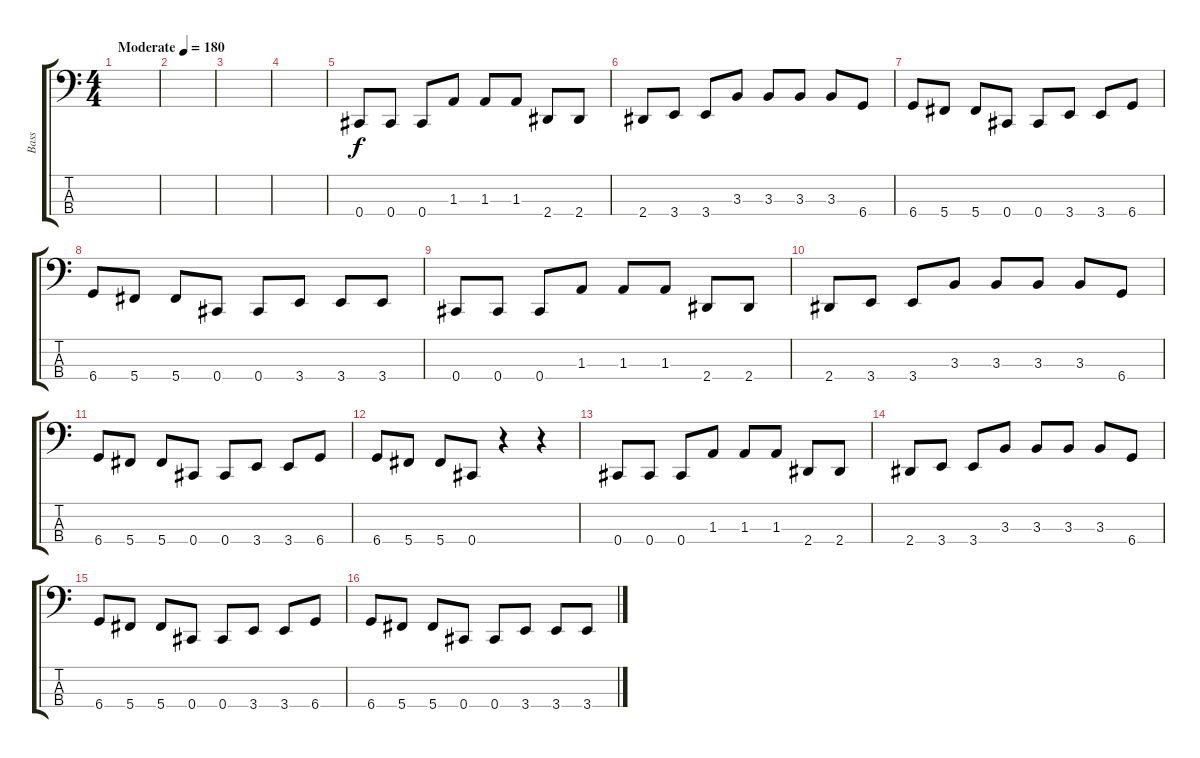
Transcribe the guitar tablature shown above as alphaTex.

\track ("Bass" "Bass") {instrument electricbassfinger}
\staff {score tabs}
\tuning (Gb2 Db2 Ab1 Db1) {hide}
\ts (4 4)
\tempo (180 "Moderate")
\clef f4
\ks c
|
|
|
|
0.4.8 0.4.8 0.4.8 1.3.8 1.3.8 1.3.8 2.4.8 2.4.8 |
2.4.8 3.4.8 3.4.8 3.3.8 3.3.8 3.3.8 3.3.8 6.4.8 |
6.4.8 5.4.8 5.4.8 0.4.8 0.4.8 3.4.8 3.4.8 6.4.8 |
6.4.8 5.4.8 5.4.8 0.4.8 0.4.8 3.4.8 3.4.8 3.4.8 |
0.4.8 0.4.8 0.4.8 1.3.8 1.3.8 1.3.8 2.4.8 2.4.8 |
2.4.8 3.4.8 3.4.8 3.3.8 3.3.8 3.3.8 3.3.8 6.4.8 |
6.4.8 5.4.8 5.4.8 0.4.8 0.4.8 3.4.8 3.4.8 6.4.8 |
6.4.8 5.4.8 5.4.8 0.4.8 r.4 r.4 |
0.4.8 0.4.8 0.4.8 1.3.8 1.3.8 1.3.8 2.4.8 2.4.8 |
2.4.8 3.4.8 3.4.8 3.3.8 3.3.8 3.3.8 3.3.8 6.4.8 |
6.4.8 5.4.8 5.4.8 0.4.8 0.4.8 3.4.8 3.4.8 6.4.8 |
6.4.8 5.4.8 5.4.8 0.4.8 0.4.8 3.4.8 3.4.8 3.4.8
